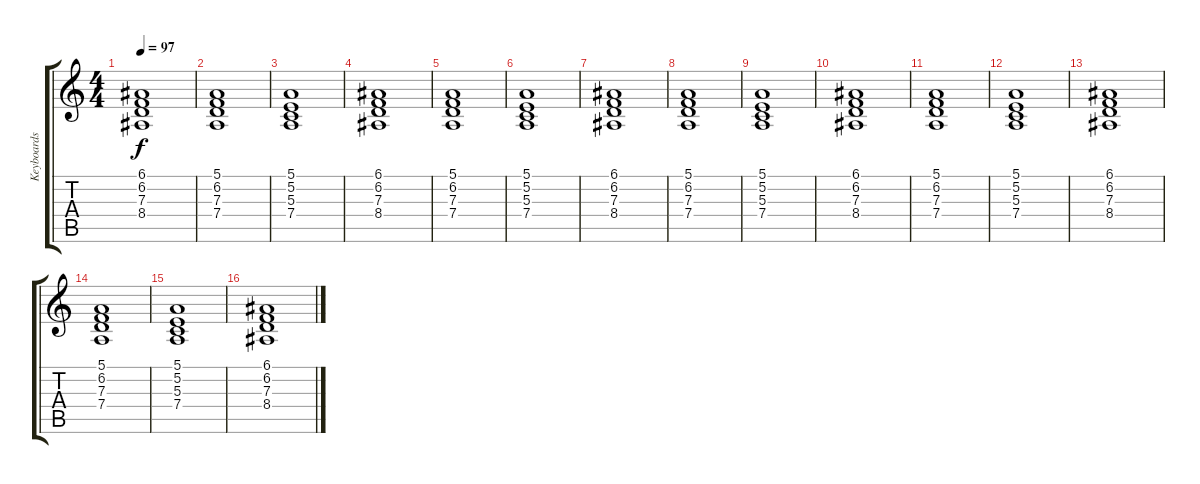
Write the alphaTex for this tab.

\track ("Keyboards" "Keyboards") {instrument pad2warm}
\staff {score tabs}
\tuning (E4 B3 G3 D3 A2 E2) {hide}
\ts (4 4)
\tempo 97
\clef g2
\ks c
(6.1 6.2 7.3 8.4).1{dy f} |
(5.1 6.2 7.3 7.4).1 |
(5.1 5.2 5.3 7.4).1 |
(6.1 6.2 7.3 8.4).1 |
(5.1 6.2 7.3 7.4).1 |
(5.1 5.2 5.3 7.4).1 |
(6.1 6.2 7.3 8.4).1 |
(5.1 6.2 7.3 7.4).1 |
(5.1 5.2 5.3 7.4).1 |
(6.1 6.2 7.3 8.4).1 |
(5.1 6.2 7.3 7.4).1 |
(5.1 5.2 5.3 7.4).1 |
(6.1 6.2 7.3 8.4).1 |
(5.1 6.2 7.3 7.4).1 |
(5.1 5.2 5.3 7.4).1 |
(6.1 6.2 7.3 8.4).1
